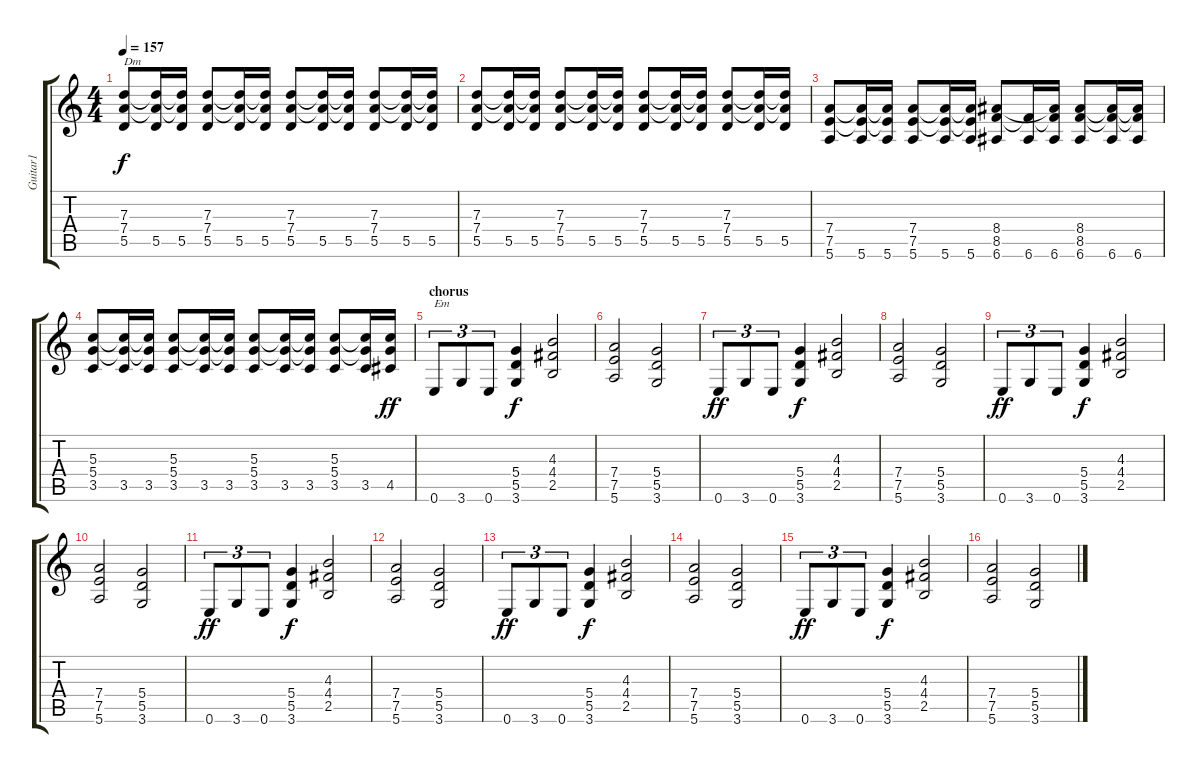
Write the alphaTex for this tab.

\track ("Guitar1" "Guitar1") {instrument overdrivenguitar}
\staff {score tabs}
\tuning (E4 B3 G3 D3 A2 E2) {hide}
\ts (4 4)
\tempo 157
\clef g2
\ks c
(7.3 7.4 5.5).8{txt "Dm" dy f} (7.3{t} 7.4{t} 5.5).16 (7.3{t} 7.4{t} 5.5).16 (7.3 7.4 5.5).8 (7.3{t} 7.4{t} 5.5).16 (7.3{t} 7.4{t} 5.5).16 (7.3 7.4 5.5).8 (7.3{t} 7.4{t} 5.5).16 (7.3{t} 7.4{t} 5.5).16 (7.3 7.4 5.5).8 (7.3{t} 7.4{t} 5.5).16 (7.3{t} 7.4{t} 5.5).16 |
(7.3 7.4 5.5).8 (7.3{t} 7.4{t} 5.5).16 (7.3{t} 7.4{t} 5.5).16 (7.3 7.4 5.5).8 (7.3{t} 7.4{t} 5.5).16 (7.3{t} 7.4{t} 5.5).16 (7.3 7.4 5.5).8 (7.3{t} 7.4{t} 5.5).16 (7.3{t} 7.4{t} 5.5).16 (7.3 7.4 5.5).8 (7.3{t} 7.4{t} 5.5).16 (7.3{t} 7.4{t} 5.5).16 |
(7.4 7.5 5.6).8 (7.4{t} 7.5{t} 5.6).16 (7.4{t} 7.5{t} 5.6).16 (7.4 7.5 5.6).8 (7.4{t} 7.5{t} 5.6).16 (7.4{t} 7.5{t} 5.6).16 (8.4 8.5 6.6).8 (8.5{t} 6.6).16 (8.4{t} 8.5{t} 6.6).16 (8.4 8.5 6.6).8 (8.4{t} 8.5{t} 6.6).16 (8.4{t} 8.5{t} 6.6).16 |
(5.3 5.4 3.5).8 (5.3{t} 5.4{t} 3.5).16 (5.3{t} 5.4{t} 3.5).16 (5.3 5.4 3.5).8 (5.3{t} 5.4{t} 3.5).16 (5.3{t} 5.4{t} 3.5).16 (5.3 5.4 3.5).8 (5.3{t} 5.4{t} 3.5).16 (5.3{t} 5.4{t} 3.5).16 (5.3 5.4 3.5).8 (5.3{t} 5.4{t} 3.5).16 (5.3{t} 5.4{t} 4.5).16{dy ff} |
\section ("" "chorus")
0.6.8{tu (3 2) txt "Em" volume 11} 3.6.8{tu (3 2)} 0.6.8{tu (3 2)} (5.4 5.5 3.6).4{dy f} (4.3 4.4 2.5).2 |
(7.4 7.5 5.6).2 (5.4 5.5 3.6).2 |
0.6.8{tu (3 2) dy ff} 3.6.8{tu (3 2)} 0.6.8{tu (3 2)} (5.4 5.5 3.6).4{dy f} (4.3 4.4 2.5).2 |
(7.4 7.5 5.6).2 (5.4 5.5 3.6).2 |
0.6.8{tu (3 2) dy ff} 3.6.8{tu (3 2)} 0.6.8{tu (3 2)} (5.4 5.5 3.6).4{dy f} (4.3 4.4 2.5).2 |
(7.4 7.5 5.6).2 (5.4 5.5 3.6).2 |
0.6.8{tu (3 2) dy ff} 3.6.8{tu (3 2)} 0.6.8{tu (3 2)} (5.4 5.5 3.6).4{dy f} (4.3 4.4 2.5).2 |
(7.4 7.5 5.6).2 (5.4 5.5 3.6).2 |
0.6.8{tu (3 2) dy ff} 3.6.8{tu (3 2)} 0.6.8{tu (3 2)} (5.4 5.5 3.6).4{dy f} (4.3 4.4 2.5).2 |
(7.4 7.5 5.6).2 (5.4 5.5 3.6).2 |
0.6.8{tu (3 2) dy ff} 3.6.8{tu (3 2)} 0.6.8{tu (3 2)} (5.4 5.5 3.6).4{dy f} (4.3 4.4 2.5).2 |
(7.4 7.5 5.6).2 (5.4 5.5 3.6).2
